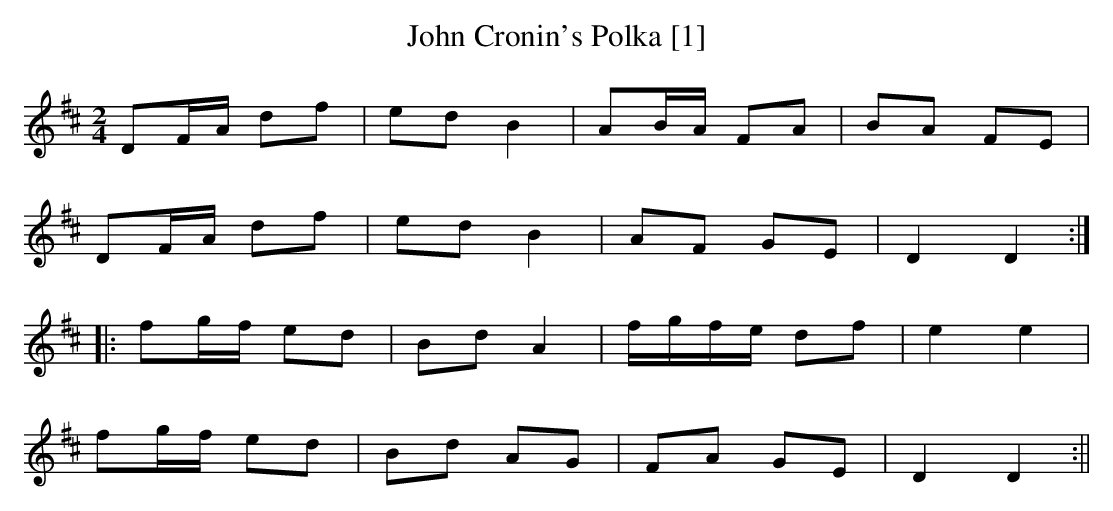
X:1
T:John Cronin's Polka [1]
M:2/4
L:1/8
K:D
DF/A/ df|ed B2|AB/A/ FA|BA FE|
DF/A/ df|ed B2|AF GE|D2 D2:|
|:fg/f/ ed|Bd A2|f/g/f/e/ df|e2 e2|
fg/f/ ed|Bd AG|FA GE|D2 D2:||
